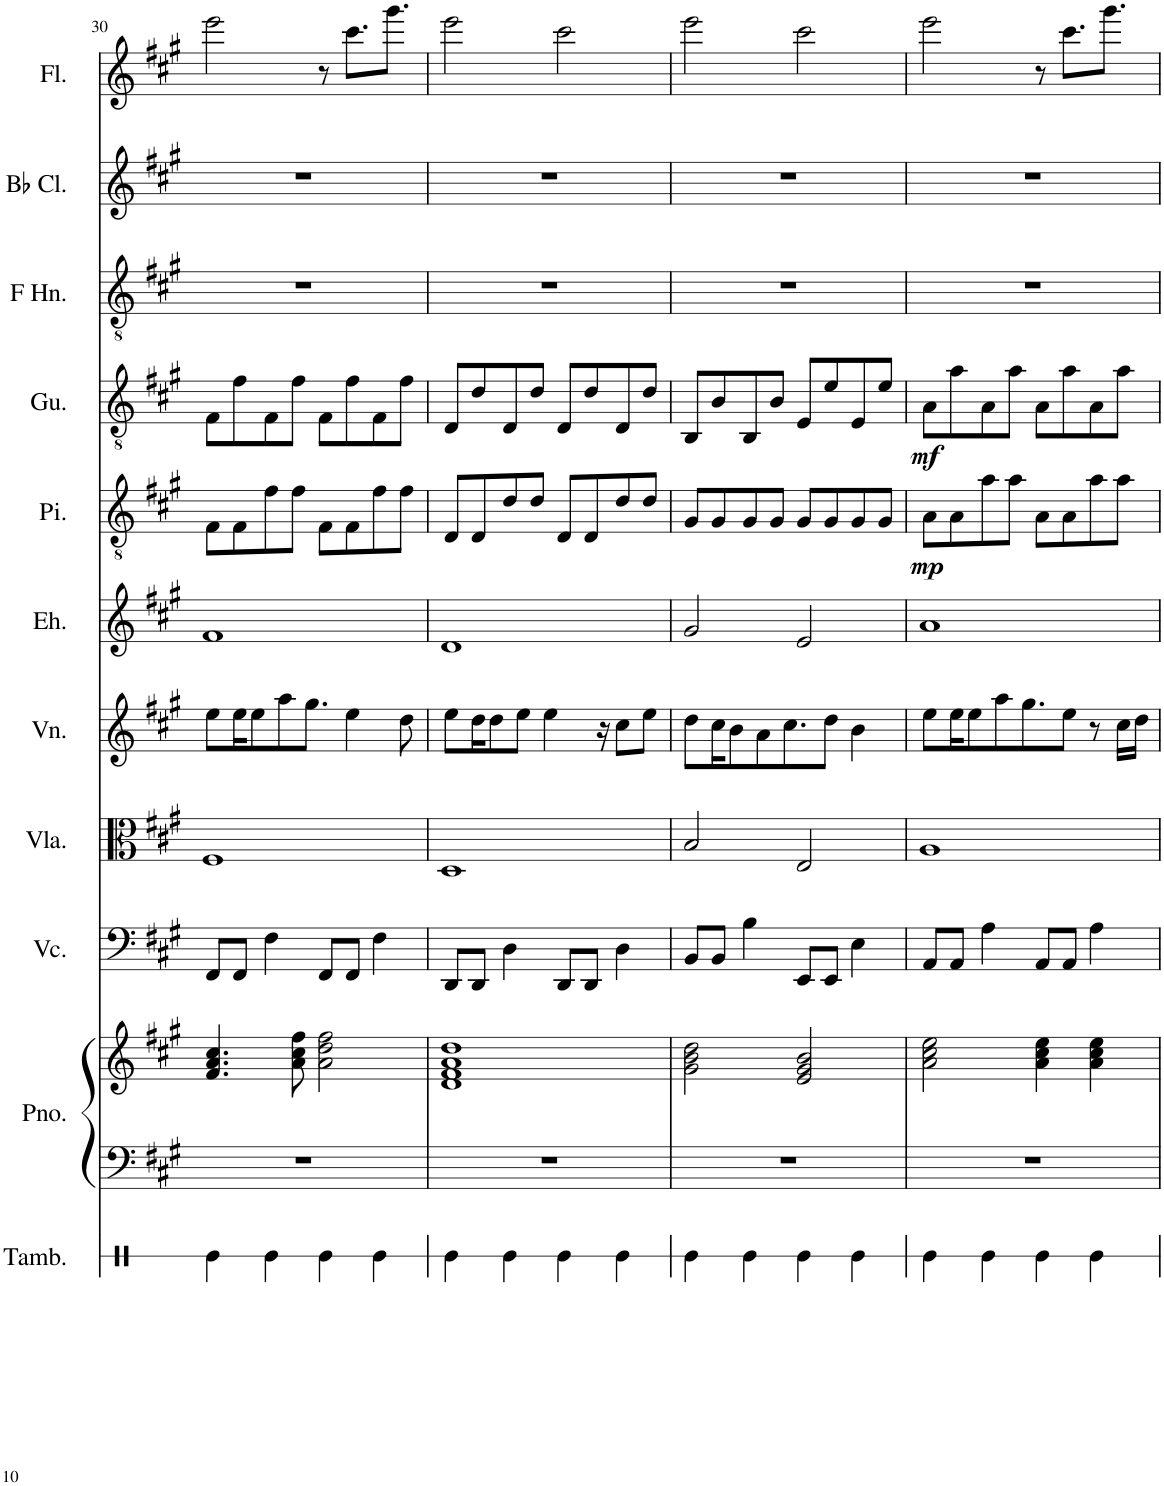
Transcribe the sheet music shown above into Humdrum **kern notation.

**kern	**kern	**kern	**kern	**kern	**kern	**kern	**kern	**dynam	**kern	**dynam	**kern	**kern	**kern
*part11	*part10	*part10	*part9	*part8	*part7	*part6	*part5	*part5	*part4	*part4	*part3	*part2	*part1
*staff12	*staff11	*staff10	*staff9	*staff8	*staff7	*staff6	*staff5	*staff5	*staff4	*staff4	*staff3	*staff2	*staff1
*I"Tambourine	*I"Piano	*	*I"Violoncello	*I"Viola	*I"Violin	*I"Erhu	*I"Pipa	*	*I"Guzheng	*	*I"Horn in F	*I"Bb Clarinet	*I"Flute
*I'Tamb.	*I'Pno.	*	*I'Vc.	*I'Vla.	*I'Vn.	*I'Eh.	*I'Pi.	*	*I'Gu.	*	*	*I'Bb Cl.	*I'Fl.
!!LO:PB:g=z
*clefX	*clefF4	*clefG2	*clefF4	*clefC3	*clefG2	*clefG2	*clefGv2	*	*clefGv2	*	*clefGv2	*clefG2	*clefG2
*	*	*	*	*	*	*	*	*	*	*	*ITrd4c7	*ITrd1c2	*
*k[]	*k[f#c#g#]	*k[f#c#g#]	*k[f#c#g#]	*k[f#c#g#]	*k[f#c#g#]	*k[f#c#g#]	*k[f#c#g#]	*	*k[f#c#g#]	*	*k[f#c#g#]	*k[f#c#g#]	*k[f#c#g#]
*M4/4	*M4/4	*M4/4	*M4/4	*M4/4	*M4/4	*M4/4	*M4/4	*	*M4/4	*	*M4/4	*M4/4	*M4/4
=30	=30	=30	=30	=30	=30	=30	=30	=30	=30	=30	=30	=30	=30
4Re\	1r	4.f#/ 4.a/ 4.cc#/	8FF#/L	1F#	8ee\L	1f#	8F#\L	.	8F#\L	.	1r	1r	2eee\
.	.	.	8FF#/J	.	16ee\K	.	8F#\	.	8f#\	.	.	.	.
.	.	.	.	.	8ee\	.	.	.	.	.	.	.	.
4Re\	.	.	4F#\	.	.	.	8f#\	.	8F#\	.	.	.	.
.	.	.	.	.	8aa\	.	.	.	.	.	.	.	.
.	.	8a\ 8cc#\ 8ff#\	.	.	.	.	8f#\J	.	8f#\J	.	.	.	.
.	.	.	.	.	8.gg#\J	.	.	.	.	.	.	.	.
4Re\	.	2a\ 2dd\ 2ff#\	8FF#/L	.	.	.	8F#\L	.	8F#\L	.	.	.	8r
.	.	.	8FF#/J	.	4ee\	.	8F#\	.	8f#\	.	.	.	8.ccc#\L
4Re\	.	.	4F#\	.	.	.	8f#\	.	8F#\	.	.	.	.
.	.	.	.	.	.	.	.	.	.	.	.	.	8.ggg#\J
.	.	.	.	.	8dd\	.	8f#\J	.	8f#\J	.	.	.	.
=31	=31	=31	=31	=31	=31	=31	=31	=31	=31	=31	=31	=31	=31
4Re\	1r	1d 1f# 1a 1dd	8DD/L	1D	8ee\L	1d	8D/L	.	8D/L	.	1r	1r	2eee\
.	.	.	8DD/J	.	16dd\K	.	8D/	.	8d/	.	.	.	.
.	.	.	.	.	8dd\	.	.	.	.	.	.	.	.
4Re\	.	.	4D\	.	.	.	8d/	.	8D/	.	.	.	.
.	.	.	.	.	8ee\J	.	.	.	.	.	.	.	.
.	.	.	.	.	.	.	8d/J	.	8d/J	.	.	.	.
.	.	.	.	.	4ee\	.	.	.	.	.	.	.	.
4Re\	.	.	8DD/L	.	.	.	8D/L	.	8D/L	.	.	.	2ccc#\
.	.	.	8DD/J	.	.	.	8D/	.	8d/	.	.	.	.
.	.	.	.	.	16r	.	.	.	.	.	.	.	.
4Re\	.	.	4D\	.	8cc#\L	.	8d/	.	8D/	.	.	.	.
.	.	.	.	.	8ee\J	.	8d/J	.	8d/J	.	.	.	.
=32	=32	=32	=32	=32	=32	=32	=32	=32	=32	=32	=32	=32	=32
4Re\	1r	2g#\ 2b\ 2dd\	8BB/L	2B/	8dd\L	2g#/	8G#/L	.	8BB/L	.	1r	1r	2eee\
.	.	.	8BB/J	.	16cc#\K	.	8G#/	.	8B/	.	.	.	.
.	.	.	.	.	8b\	.	.	.	.	.	.	.	.
4Re\	.	.	4B\	.	.	.	8G#/	.	8BB/	.	.	.	.
.	.	.	.	.	8a\	.	.	.	.	.	.	.	.
.	.	.	.	.	.	.	8G#/J	.	8B/J	.	.	.	.
.	.	.	.	.	8.cc#\	.	.	.	.	.	.	.	.
4Re\	.	2e/ 2g#/ 2b/	8EE/L	2E/	.	2e/	8G#/L	.	8E/L	.	.	.	2ccc#\
.	.	.	8EE/J	.	8dd\J	.	8G#/	.	8e/	.	.	.	.
4Re\	.	.	4E\	.	4b\	.	8G#/	.	8E/	.	.	.	.
.	.	.	.	.	.	.	8G#/J	.	8e/J	.	.	.	.
=33	=33	=33	=33	=33	=33	=33	=33	=33	=33	=33	=33	=33	=33
!	!	!	!	!	!	!	!	!LO:DY:b	!	!LO:DY:b	!	!	!
4Re\	1r	2a\ 2cc#\ 2ee\	8AA/L	1A	8ee\L	1a	8A\L	mp	8A\L	mf	1r	1r	2eee\
.	.	.	8AA/J	.	16ee\K	.	8A\	.	8a\	.	.	.	.
.	.	.	.	.	8ee\	.	.	.	.	.	.	.	.
4Re\	.	.	4A\	.	.	.	8a\	.	8A\	.	.	.	.
.	.	.	.	.	8aa\	.	.	.	.	.	.	.	.
.	.	.	.	.	.	.	8a\J	.	8a\J	.	.	.	.
.	.	.	.	.	8.gg#\	.	.	.	.	.	.	.	.
4Re\	.	4a\ 4cc#\ 4ee\	8AA/L	.	.	.	8A\L	.	8A\L	.	.	.	8r
.	.	.	8AA/J	.	8ee\J	.	8A\	.	8a\	.	.	.	8.ccc#\L
4Re\	.	4a\ 4cc#\ 4ee\	4A\	.	8r	.	8a\	.	8A\	.	.	.	.
.	.	.	.	.	.	.	.	.	.	.	.	.	8.ggg#\J
.	.	.	.	.	16cc#\LL	.	8a\J	.	8a\J	.	.	.	.
.	.	.	.	.	16dd\JJ	.	.	.	.	.	.	.	.
=	=	=	=	=	=	=	=	=	=	=	=	=	=
*-	*-	*-	*-	*-	*-	*-	*-	*-	*-	*-	*-	*-	*-
